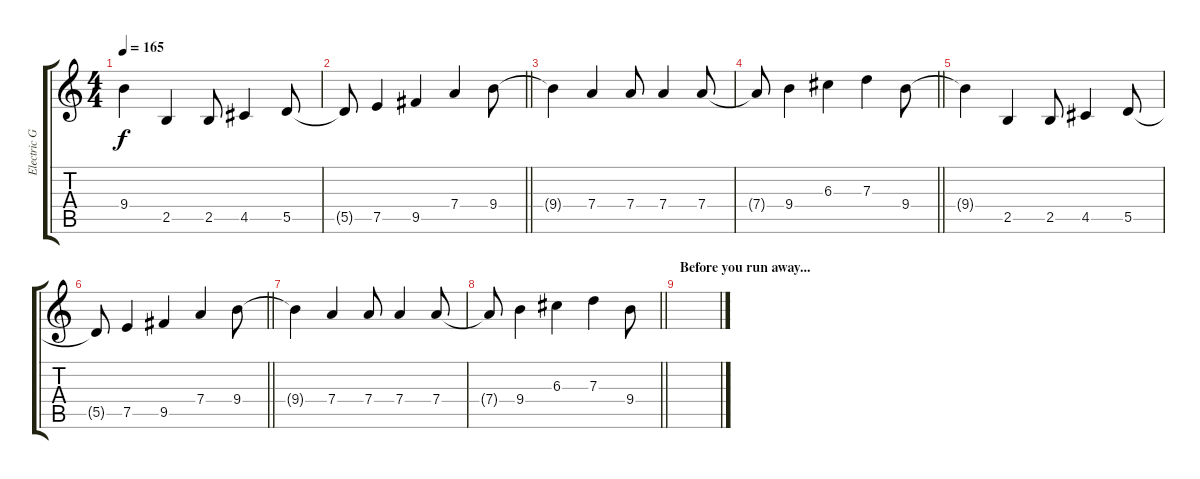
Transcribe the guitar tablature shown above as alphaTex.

\track ("Electric Guitar" "Electric G") {instrument overdrivenguitar}
\staff {score tabs}
\tuning (D4 B3 G3 D3 A2 D2) {hide}
\ts (4 4)
\tempo 165
\clef g2
\ks c
9.4{t}.4{dy f} 2.5.4 2.5.8 4.5.4 5.5.8 |
\barLineRight lightlight
5.5{t}.8 7.5.4 9.5.4 7.4.4 9.4.8 |
9.4{t}.4 7.4.4 7.4.8 7.4.4 7.4.8 |
\barLineRight lightlight
7.4{t}.8 9.4.4 6.3.4 7.3.4 9.4.8 |
9.4{t}.4 2.5.4 2.5.8 4.5.4 5.5.8 |
\barLineRight lightlight
5.5{t}.8 7.5.4 9.5.4 7.4.4 9.4.8 |
9.4{t}.4 7.4.4 7.4.8 7.4.4 7.4.8 |
\barLineRight lightlight
7.4{t}.8 9.4.4 6.3.4 7.3.4 9.4.8 |
\section ("" "Before you run away...")
